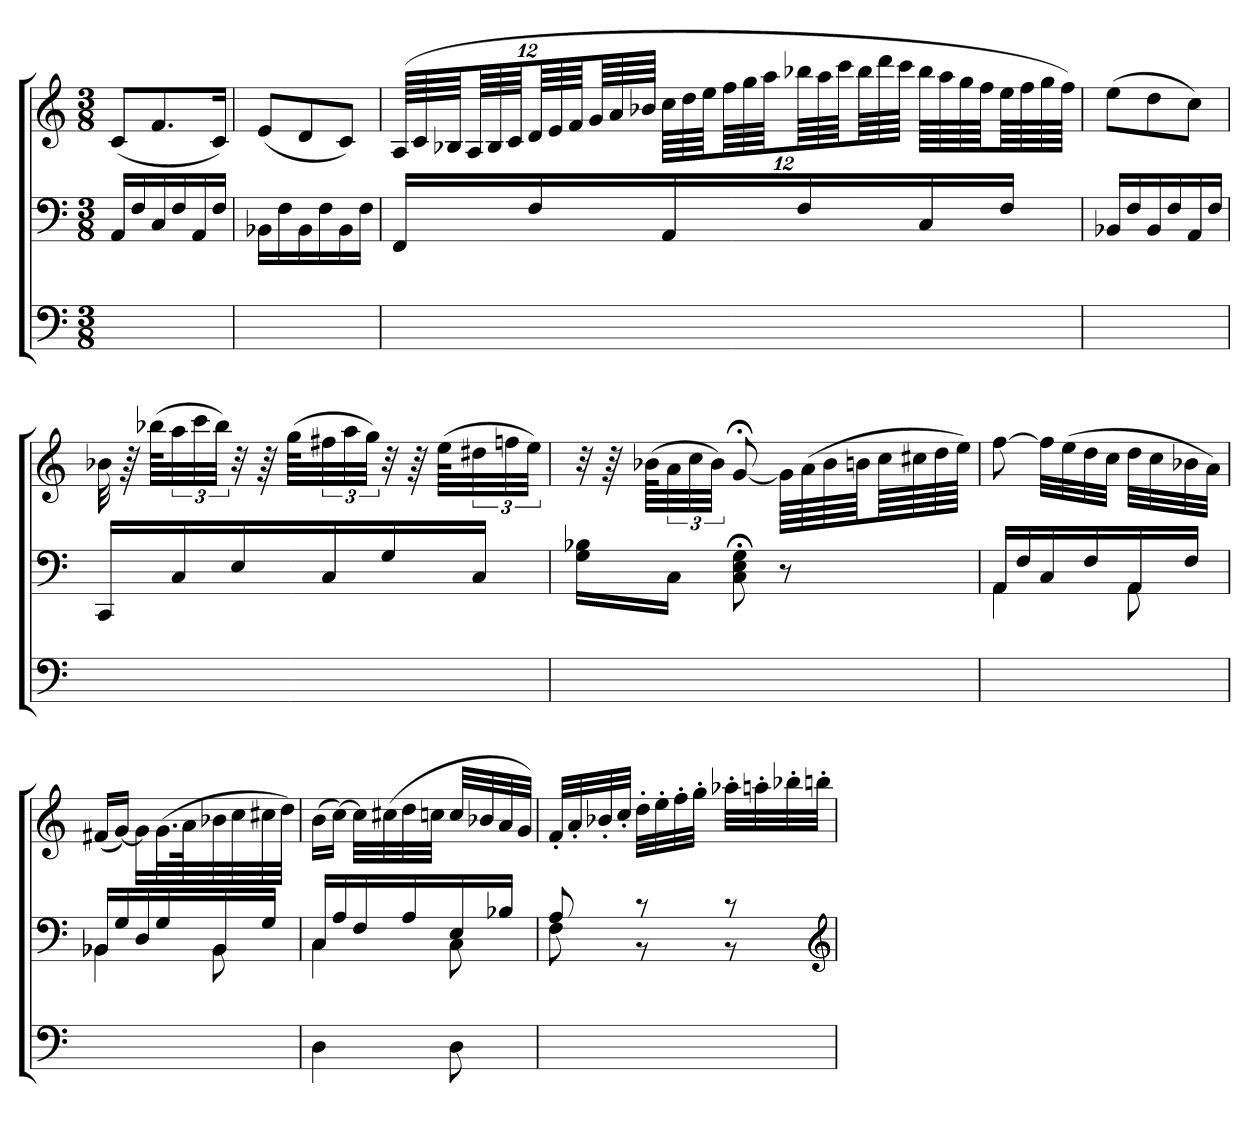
**kern	**kern	**kern
*part3	*part2	*part1
*staff3	*staff2	*staff1
*	*clefF4	*clefG2
*M3/8	*M3/8	*M3/8
=	=	=
4.ryy	16AALL	(8cL
.	16F	.
.	16C	8.f
.	16F	.
.	16AA	.
.	16FJJ	16cJk)
=	=	=
4.ryy	16BB-XLL	(8eL
.	16F	.
.	16BB-	8d
.	16F	.
.	16BB-	8cJ)
.	16FJJ	.
=	=	=
4.ryy	16FFLL	(96ALLLL
.	.	96c
.	.	96B-XJJJ
.	.	96ALLL
.	.	96B-
.	.	96cJJJ
.	16F	96dLLL
.	.	96e
.	.	96fJJJ
.	.	96gLLL
.	.	96a
.	.	96b-XJJJJ
.	16AA	96ccLLLL
.	.	96dd
.	.	96eeJJJ
.	.	96ffLLL
.	.	96gg
.	.	96aaJJJ
.	16F	96bb-XLLL
.	.	96aa
.	.	96cccJJJ
.	.	96bb-LLL
.	.	96ddd
.	.	96cccJJJJ
.	16C	64bb-LLLL
.	.	64aa
.	.	64gg
.	.	64ffJJJ
.	16FJJ	64eeLLL
.	.	64ff
.	.	64gg
.	.	64ffJJJJ)
=	=	=
4.ryy	16BB-XLL	(8eeL
.	16F	.
.	16BB-	8dd
.	16F	.
.	16AA	8ccJ)
.	16FJJ	.
=	=	=
4.ryy	16CCLL	32b-X
.	.	64r
.	.	(64bb-XKLLL
.	16C	48aa
.	.	48ccc
.	.	48bb-JJJ)
.	16E	32r
.	.	64r
.	.	(64ggKLLL
.	16C	48ff#X
.	.	48aa
.	.	48ggJJJ)
.	16G	32r
.	.	64r
.	.	(64eeKLLL
.	16CJJ	48dd#X
.	.	48ffn
.	.	48eeJJJ)
=	=	=
4.ryy	16G 16B-XLL	32r
.	.	64r
.	.	(64b-XKLLL
.	16CJJ	48a
.	.	48cc
.	.	48b-JJJ)
.	8C;< 8E;< 8G;<	[8g;<
.	8r	64gLLLL]
.	.	(64a
.	.	64b-
.	.	64bnJJJ
.	.	64ccLLL
.	.	64cc#X
.	.	64dd
.	.	64eeJJJJ)
=	=	=
*	*^	*
4.ryy	16AALL	4AA	[8ff
.	16F	.	.
.	16C	.	32ffLLL]
.	.	.	(32ee
.	16F	.	32dd
.	.	.	32ccJJJ
.	16AA	8AA	32ddLLL
.	.	.	32cc
.	16FJJ	.	32b-X
.	.	.	32aJJJ)
=	=	=	=
4.ryy	16BB-XLL	4BB-X	(16f#XLL
.	16G	.	[16gJJ)
.	16D	.	16gLL]
.	16G	.	(32.gL
.	.	.	64aK
.	16BB-	8BB-	32b-X
.	.	.	32cc
.	16GJJ	.	32cc#X
.	.	.	32ddJJJ)
=	=	=	=
4D	16CLL	4C	(16bLL
.	16A	.	[16ccJJ)
.	16F	.	32ccLLL]
.	.	.	(32cc#X
.	16A	.	32dd
.	.	.	32ccnJJJ
8D	16E	8C	32ccLLL
.	.	.	32b-X
.	16B-XJJ	.	32a
.	.	.	32gJJJ)
=	=	=	=
4.ryy	8A	8F	32f'LLL
.	.	.	32a'
.	.	.	32b-X'
.	.	.	32cc'JJJ
.	8r	8r	32dd'LLL
.	.	.	32ee'
.	.	.	32ff'
.	.	.	32gg'JJJ
.	8r	8r	32aa-X'LLL
.	.	.	32aan'
.	.	.	32bb-X'
.	.	.	32bbn'JJJ
*	*v	*v	*
*	*clefG2	*
=	=	=
*-	*-	*-
